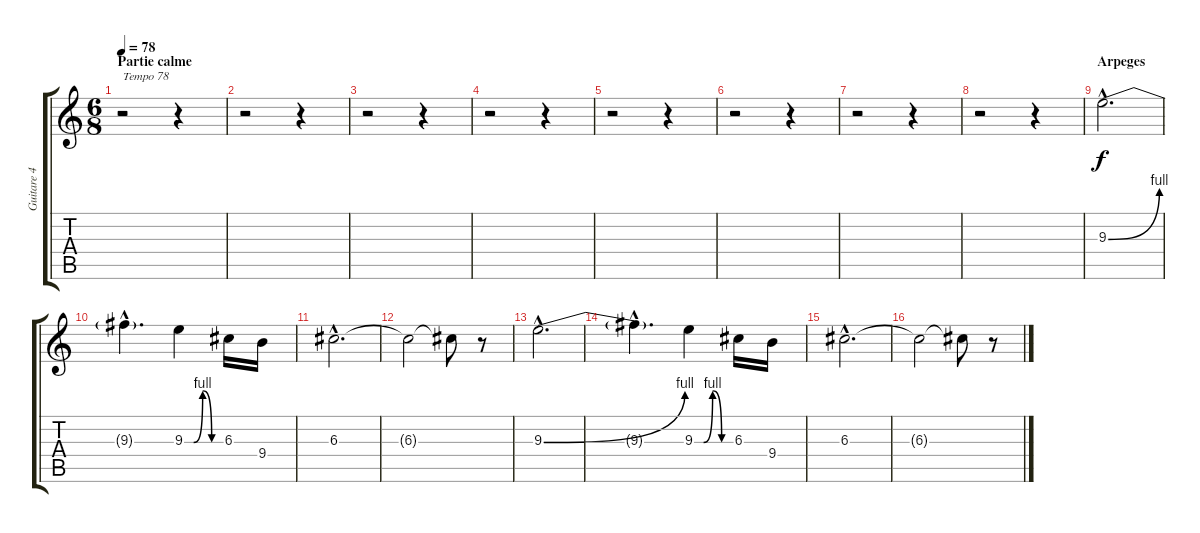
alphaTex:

\track ("Guitare 4" "Guitare 4") {instrument distortionguitar}
\staff {score tabs}
\tuning (E4 B3 G3 D3 A2 E2) {hide}
\ts (6 8)
\section ("" "Partie calme")
\tempo 78
\clef g2
\ks c
r.2{txt "Tempo 78" dy f} r.4 |
r.2 r.4 |
r.2 r.4 |
r.2 r.4 |
r.2 r.4 |
r.2 r.4 |
r.2 r.4 |
r.2 r.4 |
\section ("" "Arpeges")
9.3{be (bend 0 0 60 4) hac}.2{d} |
9.3{hac t}.4{d} 9.3{be (custom 0 0 15 0 30 4 45 0 60 0)}.4 6.3.16 9.4.16 |
6.3{hac}.2{d} |
6.3{t}.2 6.3{t}.8 r.8 |
9.3{be (bend 0 0 60 4) hac}.2{d} |
9.3{hac t}.4{d} 9.3{be (custom 0 0 15 0 30 4 45 0 60 0)}.4 6.3.16 9.4.16 |
6.3{hac}.2{d} |
6.3{t}.2 6.3{t}.8 r.8
